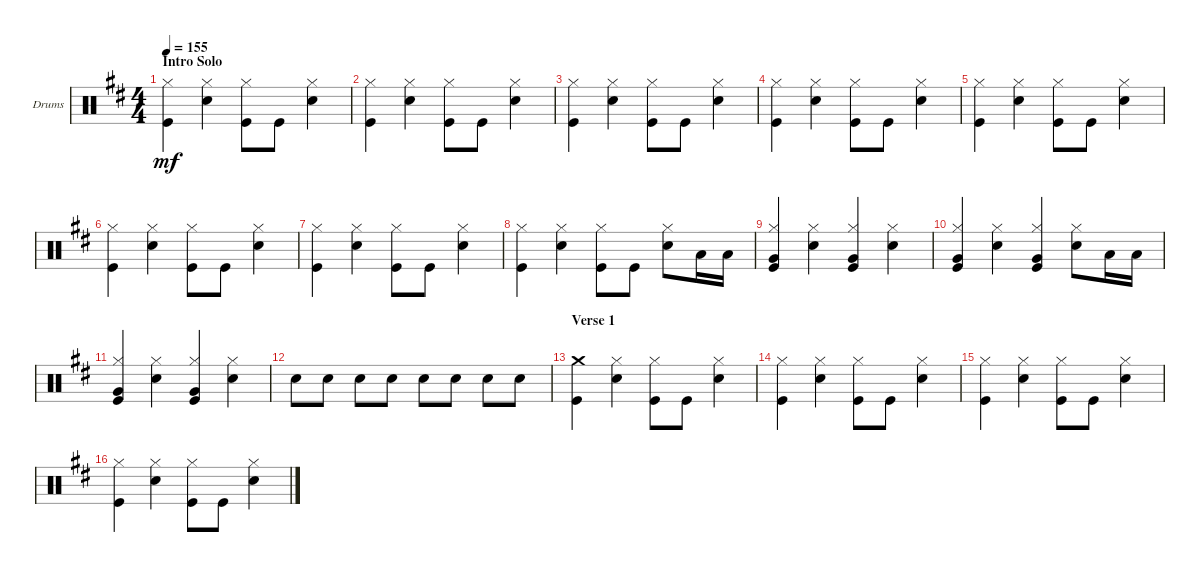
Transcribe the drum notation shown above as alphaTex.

\defaultSystemsLayout 4
\bracketExtendMode groupsimilarinstruments
\firstSystemTrackNameOrientation horizontal
\otherSystemsTrackNameOrientation horizontal
\track ("Drumkit (Jon Larsen)" "Drums") {instrument percussion}
\staff {score}
\articulation defaults
\ts (4 4)
\section ("" "Intro Solo")
\tempo 155
\clef neutral
\scale
0.333333
\ks d
("Kick (hit)" "Hi-Hat (closed)").4{dy mf} ("Snare (hit) 2" "Hi-Hat (closed)").4 ("Kick (hit)" "Hi-Hat (closed)").8 "Kick (hit)".8 ("Snare (hit) 2" "Hi-Hat (closed)").4 |
\scale
0.333333 ("Kick (hit)" "Hi-Hat (closed)").4 ("Snare (hit) 2" "Hi-Hat (closed)").4 ("Kick (hit)" "Hi-Hat (closed)").8 "Kick (hit)".8 ("Snare (hit) 2" "Hi-Hat (closed)").4 |
\scale
0.333333 ("Kick (hit)" "Hi-Hat (closed)").4 ("Snare (hit) 2" "Hi-Hat (closed)").4 ("Kick (hit)" "Hi-Hat (closed)").8 "Kick (hit)".8 ("Snare (hit) 2" "Hi-Hat (closed)").4 |
\scale
0.333333 ("Kick (hit)" "Hi-Hat (closed)").4 ("Snare (hit) 2" "Hi-Hat (closed)").4 ("Kick (hit)" "Hi-Hat (closed)").8 "Kick (hit)".8 ("Snare (hit) 2" "Hi-Hat (closed)").4 |
\scale
0.333333 ("Kick (hit)" "Hi-Hat (closed)").4 ("Snare (hit) 2" "Hi-Hat (closed)").4 ("Kick (hit)" "Hi-Hat (closed)").8 "Kick (hit)".8 ("Snare (hit) 2" "Hi-Hat (closed)").4 |
\scale
0.333333 ("Kick (hit)" "Hi-Hat (closed)").4 ("Snare (hit) 2" "Hi-Hat (closed)").4 ("Kick (hit)" "Hi-Hat (closed)").8 "Kick (hit)".8 ("Snare (hit) 2" "Hi-Hat (closed)").4 |
\scale
0.333333 ("Kick (hit)" "Hi-Hat (closed)").4 ("Snare (hit) 2" "Hi-Hat (closed)").4 ("Kick (hit)" "Hi-Hat (closed)").8 "Kick (hit)".8 ("Snare (hit) 2" "Hi-Hat (closed)").4 |
\scale
0.333333 ("Kick (hit)" "Hi-Hat (closed)").4 ("Snare (hit) 2" "Hi-Hat (closed)").4 ("Kick (hit)" "Hi-Hat (closed)").8 "Kick (hit)".8 ("Snare (hit) 2" "Hi-Hat (closed)").8 "Low Tom (hit)".16 "Low Tom (hit)".16 |
\scale
0.333333 ("Hi-Hat (closed)" "Kick (hit)" "Very Low Tom (hit)").4 ("Hi-Hat (closed)" "Snare (hit) 2").4 ("Hi-Hat (closed)" "Kick (hit)" "Very Low Tom (hit)").4 ("Hi-Hat (closed)" "Snare (hit) 2").4 |
\scale
0.333333 ("Hi-Hat (closed)" "Kick (hit)" "Very Low Tom (hit)").4 ("Hi-Hat (closed)" "Snare (hit) 2").4 ("Hi-Hat (closed)" "Kick (hit)" "Very Low Tom (hit)").4 ("Hi-Hat (closed)" "Snare (hit) 2").8 "Low Tom (hit)".16 "Low Tom (hit)".16 |
\scale
0.333333 ("Hi-Hat (closed)" "Kick (hit)" "Very Low Tom (hit)").4 ("Hi-Hat (closed)" "Snare (hit) 2").4 ("Hi-Hat (closed)" "Kick (hit)" "Very Low Tom (hit)").4 ("Hi-Hat (closed)" "Snare (hit) 2").4 |
\scale
0.333333 "Snare (hit) 2".8 "Snare (hit) 2".8 "Snare (hit) 2".8 "Snare (hit) 2".8 "Snare (hit) 2".8 "Snare (hit) 2".8 "Snare (hit) 2".8 "Snare (hit) 2".8 |
\section ("" "Verse 1")
\scale
0.333333 ("Crash medium (hit)" "Kick (hit)").4 ("Hi-Hat (closed)" "Snare (hit) 2").4 ("Hi-Hat (closed)" "Kick (hit)").8 "Kick (hit)".8 ("Hi-Hat (closed)" "Snare (hit) 2").4 |
\scale
0.333333 ("Kick (hit)" "Hi-Hat (closed)").4 ("Hi-Hat (closed)" "Snare (hit) 2").4 ("Hi-Hat (closed)" "Kick (hit)").8 "Kick (hit)".8 ("Hi-Hat (closed)" "Snare (hit) 2").4 |
\scale
0.333333 ("Kick (hit)" "Hi-Hat (closed)").4 ("Hi-Hat (closed)" "Snare (hit) 2").4 ("Hi-Hat (closed)" "Kick (hit)").8 "Kick (hit)".8 ("Hi-Hat (closed)" "Snare (hit) 2").4 |
\scale
0.333333 ("Kick (hit)" "Hi-Hat (closed)").4 ("Hi-Hat (closed)" "Snare (hit) 2").4 ("Hi-Hat (closed)" "Kick (hit)").8 "Kick (hit)".8 ("Hi-Hat (closed)" "Snare (hit) 2").4
